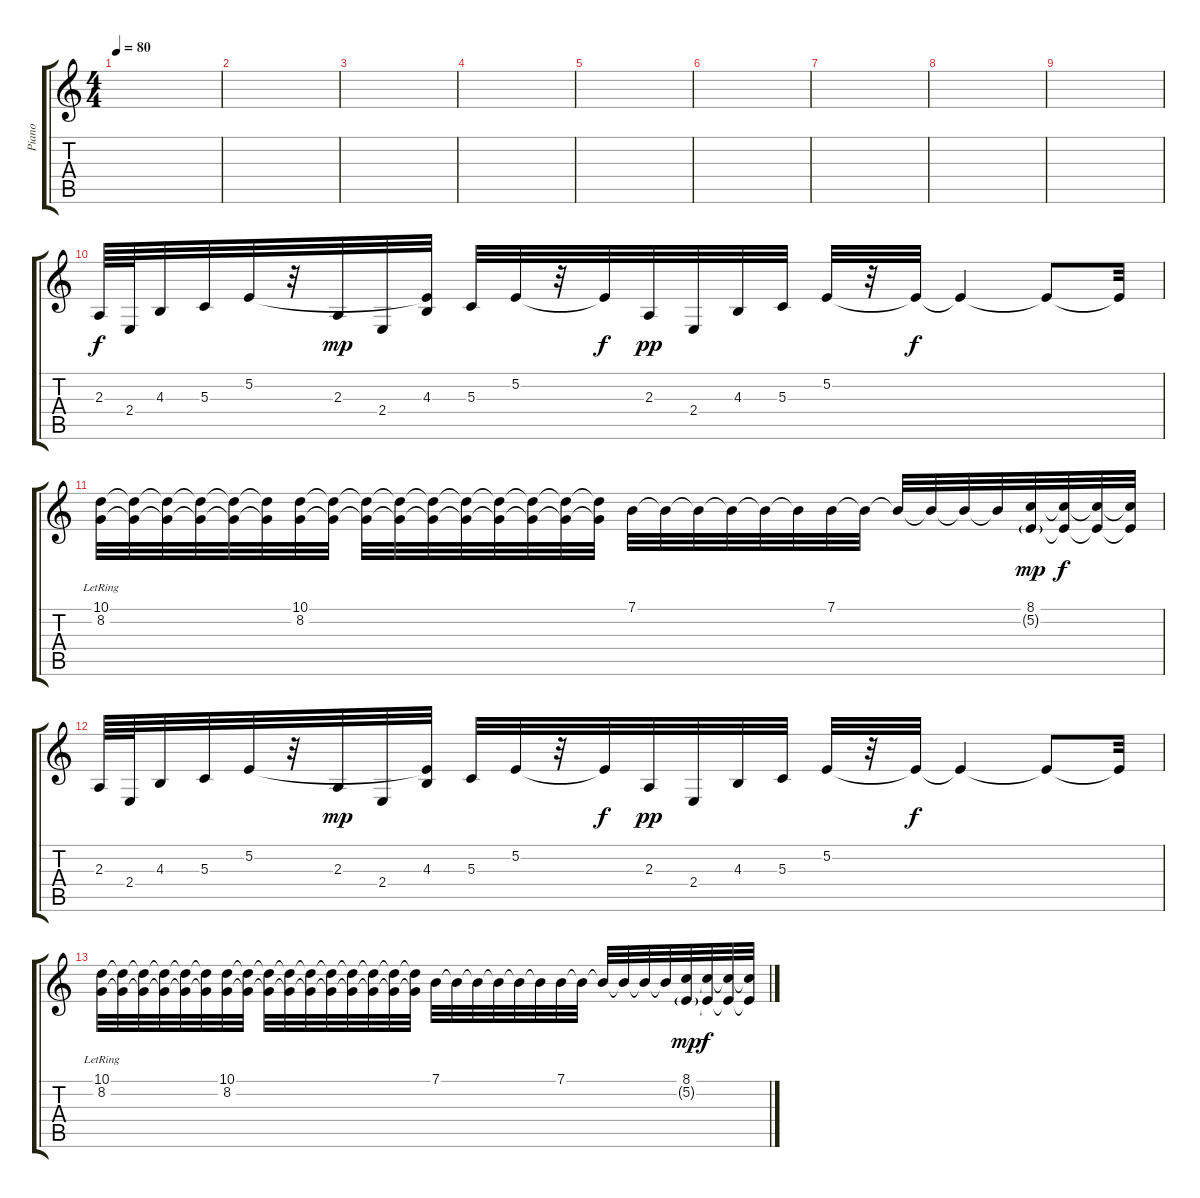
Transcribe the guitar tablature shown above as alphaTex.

\track ("Piano" "Piano") {instrument acousticgrandpiano}
\staff {score tabs}
\tuning (E4 B3 G3 D3 A2 E2) {hide}
\ts (4 4)
\tempo 80
\clef g2
\ks c
|
|
|
|
|
|
|
|
|
2.3.64 2.4.64 4.3.32 5.3.32 5.2.32 r.32 2.3.32{dy mp} 2.4.32 (5.2{t} 4.3).32 5.3.32 5.2.32 r.32 5.2{t}.32{dy f} 2.3.32{dy pp} 2.4.32 4.3.32 5.3.32 5.2.32 r.32 5.2{t}.32{dy f} 5.2{t}.4 5.2{t}.8 5.2{t}.32 |
(10.1{lr} 8.2{lr}).32 (10.1{t} 8.2{t}).32 (10.1{t} 8.2{t}).32 (10.1{t} 8.2{t}).32 (10.1{t} 8.2{t}).32 (10.1{t} 8.2{t}).32 (10.1 8.2).32 (10.1{t} 8.2{t}).32 (10.1{t} 8.2{t}).32 (10.1{t} 8.2{t}).32 (10.1{t} 8.2{t}).32 (10.1{t} 8.2{t}).32 (10.1{t} 8.2{t}).32 (10.1{t} 8.2{t}).32 (10.1{t} 8.2{t}).32 (10.1{t} 8.2{t}).32 7.1.32 7.1{t}.32 7.1{t}.32 7.1{t}.32 7.1{t}.32 7.1{t}.32 7.1.32 7.1{t}.32 7.1{t}.32 7.1{t}.32 7.1{t}.32 7.1{t}.32 (8.1 5.2{g}).32{dy mp} (8.1{t} 5.2{t}).32{dy f} (8.1{t} 5.2{t}).32 (8.1{t} 5.2{t}).32 |
2.3.64 2.4.64 4.3.32 5.3.32 5.2.32 r.32 2.3.32{dy mp} 2.4.32 (5.2{t} 4.3).32 5.3.32 5.2.32 r.32 5.2{t}.32{dy f} 2.3.32{dy pp} 2.4.32 4.3.32 5.3.32 5.2.32 r.32 5.2{t}.32{dy f} 5.2{t}.4 5.2{t}.8 5.2{t}.32 |
(10.1{lr} 8.2{lr}).32 (10.1{t} 8.2{t}).32 (10.1{t} 8.2{t}).32 (10.1{t} 8.2{t}).32 (10.1{t} 8.2{t}).32 (10.1{t} 8.2{t}).32 (10.1 8.2).32 (10.1{t} 8.2{t}).32 (10.1{t} 8.2{t}).32 (10.1{t} 8.2{t}).32 (10.1{t} 8.2{t}).32 (10.1{t} 8.2{t}).32 (10.1{t} 8.2{t}).32 (10.1{t} 8.2{t}).32 (10.1{t} 8.2{t}).32 (10.1{t} 8.2{t}).32 7.1.32 7.1{t}.32 7.1{t}.32 7.1{t}.32 7.1{t}.32 7.1{t}.32 7.1.32 7.1{t}.32 7.1{t}.32 7.1{t}.32 7.1{t}.32 7.1{t}.32 (8.1 5.2{g}).32{dy mp} (8.1{t} 5.2{t}).32{dy f} (8.1{t} 5.2{t}).32 (8.1{t} 5.2{t}).32
